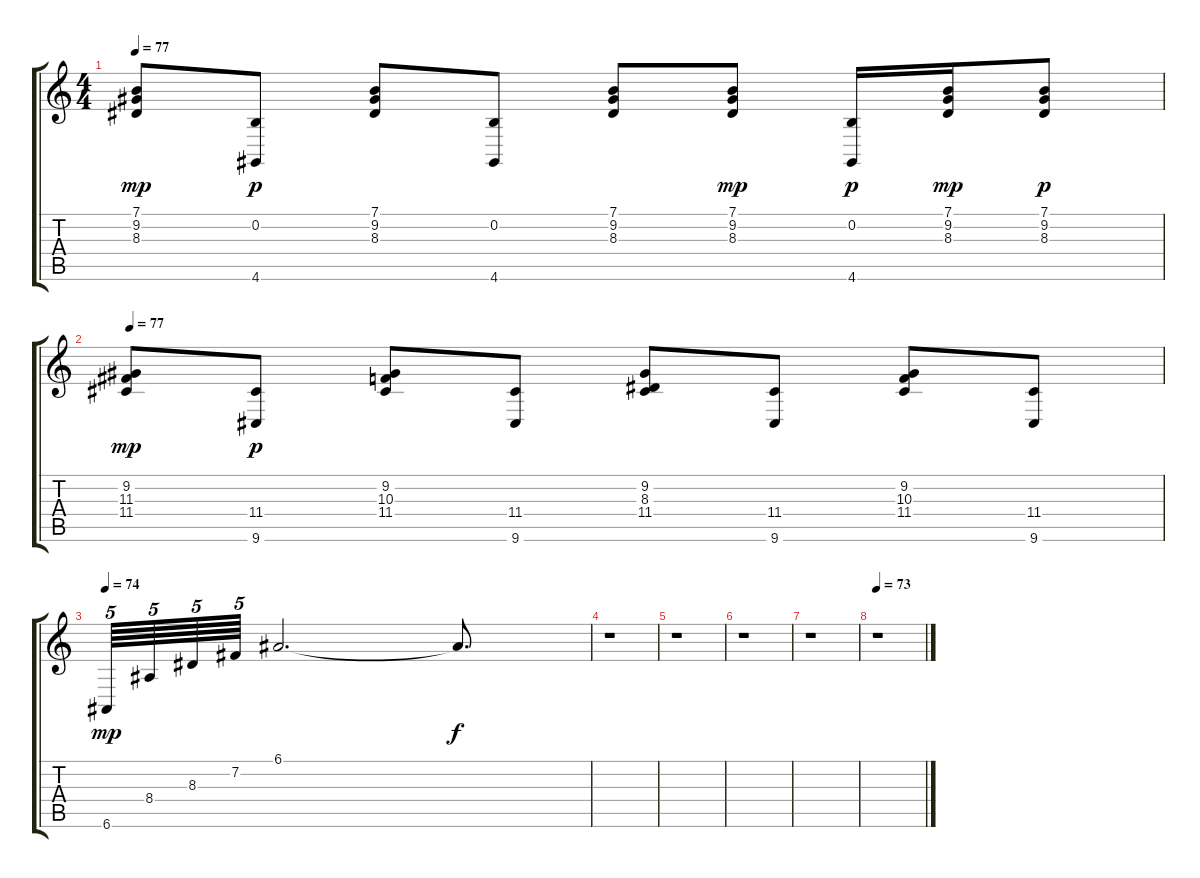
\track "" {instrument acousticgrandpiano}
\staff {score tabs}
\tuning (E4 B3 G3 D3 A2 E2) {hide}
\ts (4 4)
\tempo 77
\clef g2
\ks c
(7.1 9.2 8.3).8{dy mp} (0.2 4.6).8{dy p} (7.1 9.2 8.3).8 (0.2 4.6).8 (7.1 9.2 8.3).8 (7.1 9.2 8.3).8{dy mp} (0.2 4.6).16{dy p} (7.1 9.2 8.3).16{dy mp} (7.1 9.2 8.3).8{dy p} |
\tempo 77
(9.2 11.3 11.4).8{dy mp} (11.4 9.6).8{dy p} (9.2 10.3 11.4).8 (11.4 9.6).8 (9.2 8.3 11.4).8 (11.4 9.6).8 (9.2 10.3 11.4).8 (11.4 9.6).8 |
\tempo 74
6.6.64{tu (5 4) dy mp} 8.4.64{tu (5 4)} 8.3.64{tu (5 4)} 7.2.64{tu (5 4)} 6.1.2{d} 6.1{t}.8{d dy f} |
r.1 |
r.1 |
r.1 |
r.1 |
\tempo 73
r.1
